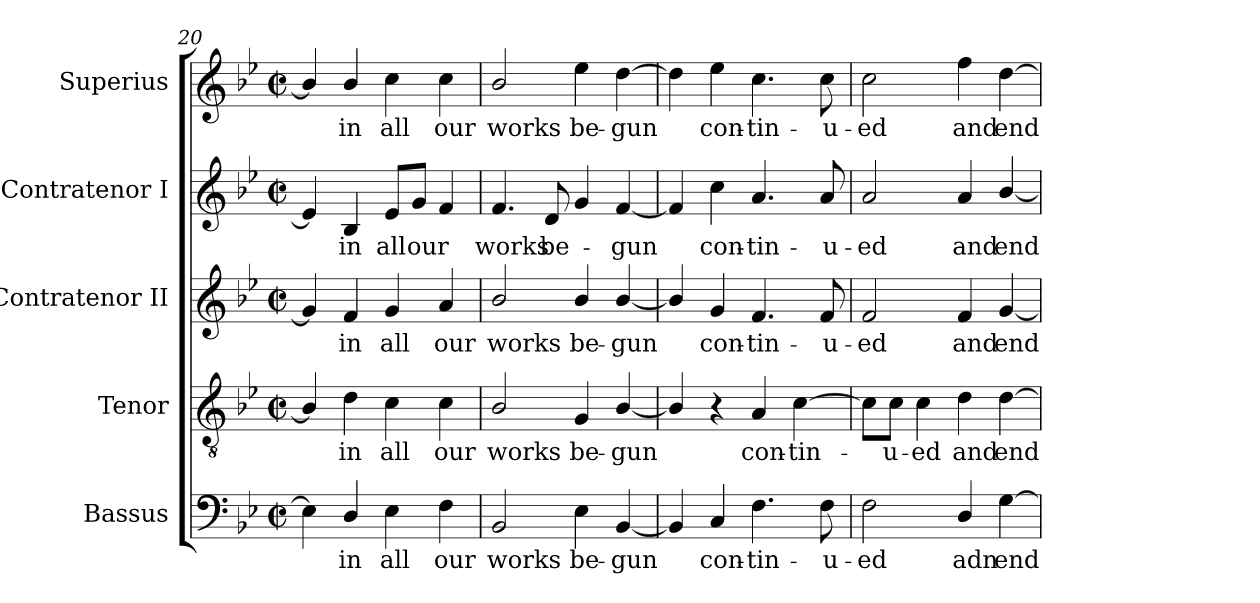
**kern	**text	**kern	**text	**kern	**text	**kern	**text	**kern	**text
*part5	*part5	*part4	*part4	*part3	*part3	*part2	*part2	*part1	*part1
*staff5	*staff5	*staff4	*staff4	*staff3	*staff3	*staff2	*staff2	*staff1	*staff1
*I"Bassus	*	*I"Tenor	*	*I"Contratenor II	*	*I"Contratenor I	*	*I"Superius	*
*I'B	*	*I'T.	*	*I'AII.	*	*I'AI	*	*	*
!!LO:LB:g=z
*clefF4	*	*clefGv2	*	*clefG2	*	*clefG2	*	*clefG2	*
*	*	*ITrd7c12	*	*	*	*	*	*	*
*k[b-e-]	*	*k[b-e-]	*	*k[b-e-]	*	*k[b-e-]	*	*k[b-e-]	*
*B-:	*	*B-:	*	*B-:	*	*B-:	*	*B-:	*
*M2/2	*	*M2/2	*	*M2/2	*	*M2/2	*	*M2/2	*
*met(c|)	*	*met(c|)	*	*met(c|)	*	*met(c|)	*	*met(c|)	*
=20	=20	=20	=20	=20	=20	=20	=20	=20	=20
4E-i\]	.	4BB-i/]	.	4gi/]	.	4e-i/]	.	4b-i/]	.
!	!LO:LY:b:color=#000000	!	!	!	!	!	!	!	!
!	!	!	!LO:LY:b:color=#000000	!	!	!	!	!	!
!	!	!	!	!	!LO:LY:b:color=#000000	!	!	!	!
!	!	!	!	!	!	!	!LO:LY:b:color=#000000	!	!
!	!	!	!	!	!	!	!	!	!LO:LY:b:color=#000000
4Di/	in	4Di\	in	4fi/	in	4B-i/	in	4b-i/	in
!	!LO:LY:b:color=#000000	!	!	!	!	!	!	!	!
!	!	!	!LO:LY:b:color=#000000	!	!	!	!	!	!
!	!	!	!	!	!LO:LY:b:color=#000000	!	!	!	!
!	!	!	!	!	!	!	!LO:LY:b:color=#000000	!	!
!	!	!	!	!	!	!	!	!	!LO:LY:b:color=#000000
4E-i\	all	4Ci\	all	4gi/	all	8e-i/L	all	4cci\	all
!	!	!	!	!	!	!	!LO:LY:b:color=#000000	!	!
.	.	.	.	.	.	8gi/J	our	.	.
!	!LO:LY:b:color=#000000	!	!	!	!	!	!	!	!
!	!	!	!LO:LY:b:color=#000000	!	!	!	!	!	!
!	!	!	!	!	!LO:LY:b:color=#000000	!	!	!	!
!	!	!	!	!	!	!	!	!	!LO:LY:b:color=#000000
4Fi\	our	4Ci\	our	4ai/	our	4fi/	.	4cci\	our
=21	=21	=21	=21	=21	=21	=21	=21	=21	=21
!	!LO:LY:b:color=#000000	!	!	!	!	!	!	!	!
!	!	!	!LO:LY:b:color=#000000	!	!	!	!	!	!
!	!	!	!	!	!LO:LY:b:color=#000000	!	!	!	!
!	!	!	!	!	!	!	!LO:LY:b:color=#000000	!	!
!	!	!	!	!	!	!	!	!	!LO:LY:b:color=#000000
2BB-i/	works	2BB-i/	works	2b-i/	works	4.fi/	works	2b-i/	works
!	!	!	!	!	!	!	!LO:LY:b:color=#000000	!	!
.	.	.	.	.	.	8di/	be-	.	.
!	!LO:LY:b:color=#000000	!	!	!	!	!	!	!	!
!	!	!	!LO:LY:b:color=#000000	!	!	!	!	!	!
!	!	!	!	!	!LO:LY:b:color=#000000	!	!	!	!
!	!	!	!	!	!	!	!	!	!LO:LY:b:color=#000000
4E-i\	be-	4GGi/	be-	4b-i/	be-	4gi/	.	4ee-i\	be-
!	!LO:LY:b:color=#000000	!	!	!	!	!	!	!	!
!	!	!	!LO:LY:b:color=#000000	!	!	!	!	!	!
!	!	!	!	!	!LO:LY:b:color=#000000	!	!	!	!
!	!	!	!	!	!	!	!LO:LY:b:color=#000000	!	!
!	!	!	!	!	!	!	!	!	!LO:LY:b:color=#000000
[4BB-i/	-gun	[4BB-i/	-gun	[4b-i/	-gun	[4fi/	-gun	[4ddi\	-gun
=22	=22	=22	=22	=22	=22	=22	=22	=22	=22
4BB-i/]	.	4BB-i/]	.	4b-i/]	.	4fi/]	.	4ddi\]	.
!	!LO:LY:b:color=#000000	!	!	!	!	!	!	!	!
!	!	!	!	!	!LO:LY:b:color=#000000	!	!	!	!
!	!	!	!	!	!	!	!LO:LY:b:color=#000000	!	!
!	!	!	!	!	!	!	!	!	!LO:LY:b:color=#000000
4Ci/	con-	4r	.	4gi/	con-	4cci\	con-	4ee-i\	con-
!	!LO:LY:b:color=#000000	!	!	!	!	!	!	!	!
!	!	!	!LO:LY:b:color=#000000	!	!	!	!	!	!
!	!	!	!	!	!LO:LY:b:color=#000000	!	!	!	!
!	!	!	!	!	!	!	!LO:LY:b:color=#000000	!	!
!	!	!	!	!	!	!	!	!	!LO:LY:b:color=#000000
4.Fi\	-tin-	4AAi/	con-	4.fi/	-tin-	4.ai/	-tin-	4.cci\	-tin-
!	!	!	!LO:LY:b:color=#000000	!	!	!	!	!	!
.	.	[4Ci\	-tin-	.	.	.	.	.	.
!	!LO:LY:b:color=#000000	!	!	!	!	!	!	!	!
!	!	!	!	!	!LO:LY:b:color=#000000	!	!	!	!
!	!	!	!	!	!	!	!LO:LY:b:color=#000000	!	!
!	!	!	!	!	!	!	!	!	!LO:LY:b:color=#000000
8Fi\	-u-	.	.	8fi/	-u-	8ai/	-u-	8cci\	-u-
=23	=23	=23	=23	=23	=23	=23	=23	=23	=23
!	!LO:LY:b:color=#000000	!	!	!	!	!	!	!	!
!	!	!	!	!	!LO:LY:b:color=#000000	!	!	!	!
!	!	!	!	!	!	!	!LO:LY:b:color=#000000	!	!
!	!	!	!	!	!	!	!	!	!LO:LY:b:color=#000000
2Fi\	-ed	8Ci\L]	.	2fi/	-ed	2ai/	-ed	2cci\	-ed
!	!	!	!LO:LY:b:color=#000000	!	!	!	!	!	!
.	.	8Ci\J	-u-	.	.	.	.	.	.
!	!	!	!LO:LY:b:color=#000000	!	!	!	!	!	!
.	.	4Ci\	-ed	.	.	.	.	.	.
!	!LO:LY:b:color=#000000	!	!	!	!	!	!	!	!
!	!	!	!LO:LY:b:color=#000000	!	!	!	!	!	!
!	!	!	!	!	!LO:LY:b:color=#000000	!	!	!	!
!	!	!	!	!	!	!	!LO:LY:b:color=#000000	!	!
!	!	!	!	!	!	!	!	!	!LO:LY:b:color=#000000
4Di/	adn	4Di\	and	4fi/	and	4ai/	and	4ffi\	and
!	!LO:LY:b:color=#000000	!	!	!	!	!	!	!	!
!	!	!	!LO:LY:b:color=#000000	!	!	!	!	!	!
!	!	!	!	!	!LO:LY:b:color=#000000	!	!	!	!
!	!	!	!	!	!	!	!LO:LY:b:color=#000000	!	!
!	!	!	!	!	!	!	!	!	!LO:LY:b:color=#000000
[4Gi\	end-	[4Di\	end-	[4gi/	end-	[4b-i/	end-	[4ddi\	end-
=	=	=	=	=	=	=	=	=	=
*-	*-	*-	*-	*-	*-	*-	*-	*-	*-
